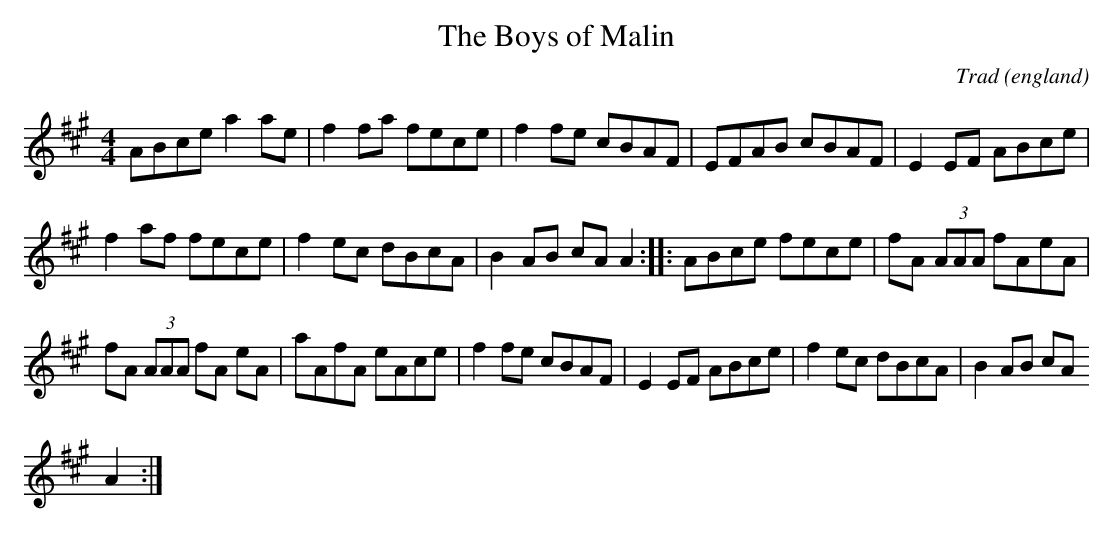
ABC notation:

X:1
T:The Boys of Malin
O:england
C:Trad
M:4/4
K:A
L:1/8
ABce a2 ae | f2 fa fece | f2 fe cBAF | EFAB cBAF | E2 EF ABce |
f2 af fece | f2 ec dBcA | B2 AB cAA2 :||: ABce fece | fA (3AAA fAeA |
fA (3AAA fA eA | aAfA eAce | f2 fe cBAF | E2 EF ABce|f2 ec dBcA|B2 AB cA
A2 :|
